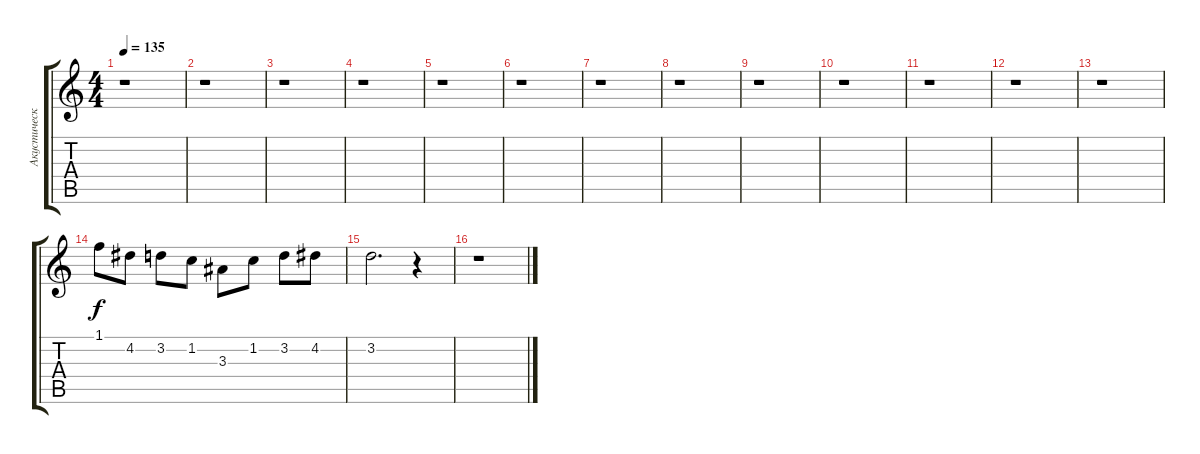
\track ("Акустическая гитара" "Акустическ") {instrument acousticguitarsteel}
\staff {score tabs}
\tuning (E4 B3 G3 D3 A2 E2) {hide}
\ts (4 4)
\tempo 135
\clef g2
\ks c
r.1{dy f} |
r.1 |
r.1 |
r.1 |
r.1 |
r.1 |
r.1 |
r.1 |
r.1 |
r.1 |
r.1 |
r.1 |
r.1 |
1.1.8 4.2.8 3.2.8 1.2.8 3.3.8 1.2.8 3.2.8 4.2.8 |
3.2.2{d} r.4 |
r.1
